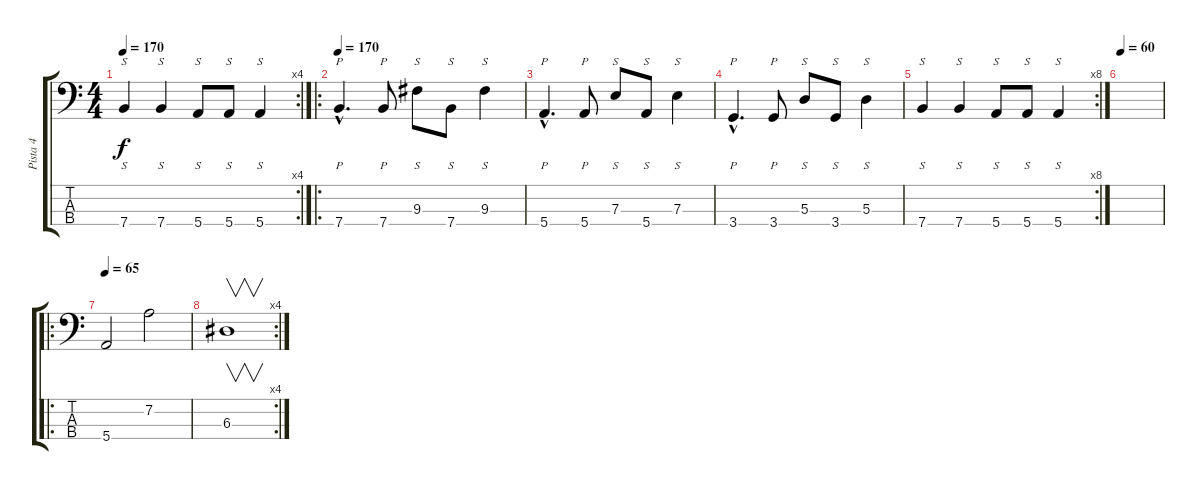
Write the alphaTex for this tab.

\track ("Pista 4" "Pista 4") {instrument acousticguitarnylon}
\staff {score tabs}
\tuning (G2 D2 A1 E1) {hide}
\rc 4
\ts (4 4)
\tempo 170
\clef f4
\ks c
7.4.4{s dy f} 7.4.4{s} 5.4.8{s} 5.4.8{s} 5.4.4{s} |
\ro
\tempo 170
7.4{hac}.4{p d} 7.4.8{p} 9.3.8{s} 7.4.8{s} 9.3.4{s} |
5.4{hac}.4{p d} 5.4.8{p} 7.3.8{s} 5.4.8{s} 7.3.4{s} |
3.4{hac}.4{p d} 3.4.8{p} 5.3.8{s} 3.4.8{s} 5.3.4{s} |
\rc 8
7.4.4{s} 7.4.4{s} 5.4.8{s} 5.4.8{s} 5.4.4{s} |
\tempo 60
|
\ro
\tempo 65
5.4.2 7.2.2 |
\rc 4
6.3.1{v}
